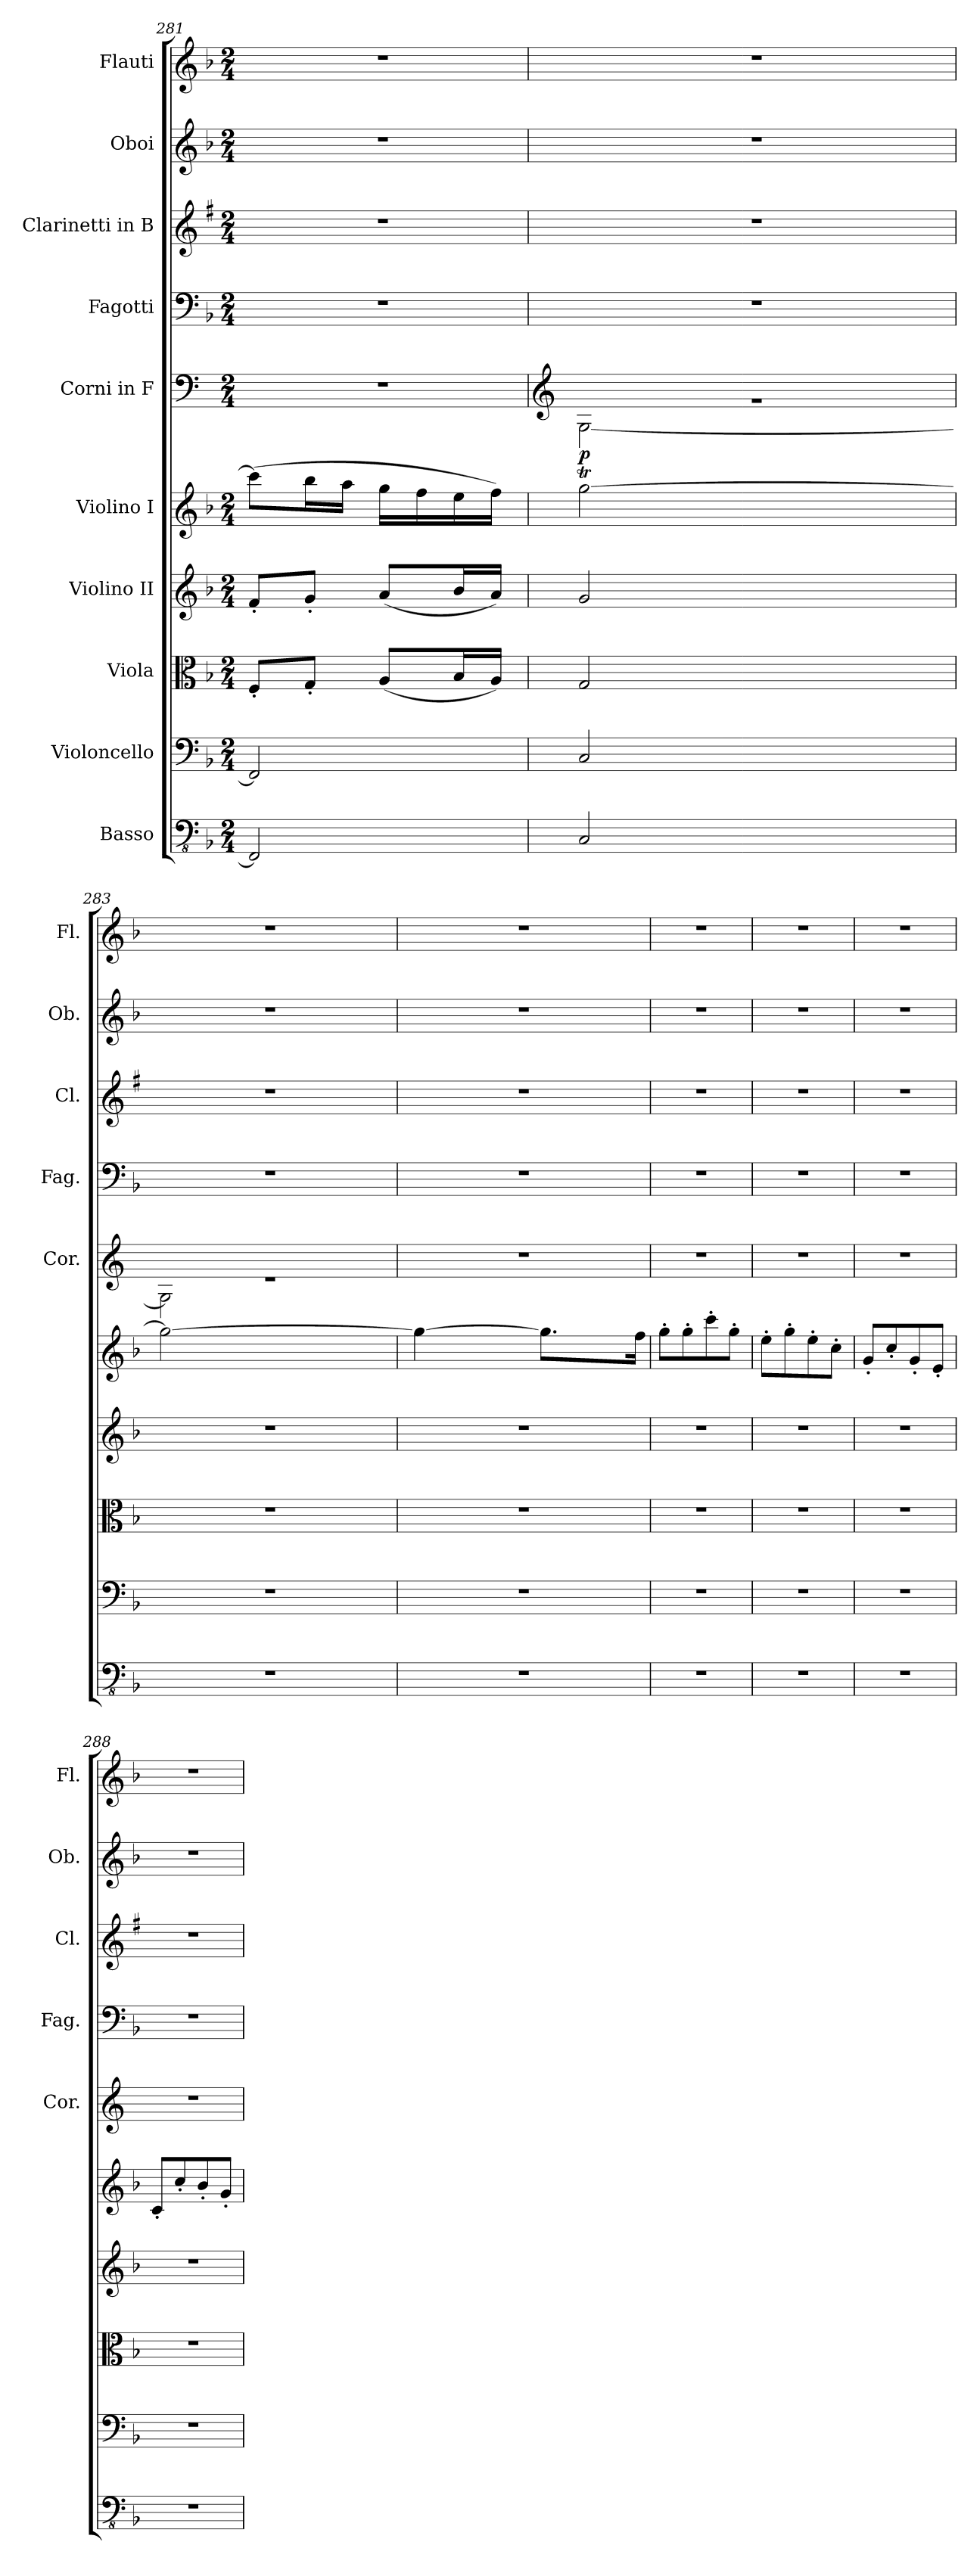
**kern	**kern	**kern	**kern	**kern	**dynam	**kern	**dynam	**kern	**kern	**kern	**kern
*part10	*part9	*part8	*part7	*part6	*part6	*part5	*part5	*part4	*part3	*part2	*part1
*staff10	*staff9	*staff8	*staff7	*staff6	*staff6	*staff5	*staff5	*staff4	*staff3	*staff2	*staff1
*I"Basso	*I"Violoncello	*I"Viola	*I"Violino II	*I"Violino I	*	*I"Corni in F	*	*I"Fagotti	*I"Clarinetti in B	*I"Oboi	*I"Flauti
*	*	*	*	*	*	*I'Cor.	*	*I'Fag.	*I'Cl.	*I'Ob.	*I'Fl.
*clefFv4	*clefF4	*clefC3	*clefG2	*clefG2	*	*clefF4	*	*clefF4	*clefG2	*clefG2	*clefG2
*	*	*	*	*	*	*ITrd4c7	*	*	*ITrd1c2	*	*
*k[b-]	*k[b-]	*k[b-]	*k[b-]	*k[b-]	*	*k[b-]	*	*k[b-]	*k[b-]	*k[b-]	*k[b-]
*M2/4	*M2/4	*M2/4	*M2/4	*M2/4	*	*M2/4	*	*M2/4	*M2/4	*M2/4	*M2/4
=281	=281	=281	=281	=281	=281	=281	=281	=281	=281	=281	=281
2FFF/]	2FF/]	8F'/L	8f'/L	(8ccc\L]	.	2r	.	2r	2r	2r	2r
.	.	8G'/J	8g'/J	16bb-\L	.	.	.	.	.	.	.
.	.	.	.	16aa\JJ	.	.	.	.	.	.	.
.	.	(8A/L	(8a/L	16gg\LL	.	.	.	.	.	.	.
.	.	.	.	16ff\	.	.	.	.	.	.	.
.	.	16B-/L	16b-/L	16ee\	.	.	.	.	.	.	.
.	.	16A/JJ)	16a/JJ)	16ff\JJ)	.	.	.	.	.	.	.
!!LO:PB:g=z
=282	=282	=282	=282	=282	=282	=282	=282	=282	=282	=282	=282
*	*	*	*	*	*	*clefG2	*	*	*	*	*
*	*	*	*	*^	*	*^	*	*	*	*	*
!	!	!	!	!	!	!	!	!	!LO:DY:b	!	!	!	!
2CC/	2C/	2G/	2g/	[2ggT\	32aayy	.	2rg	[2C\	p	2r	2r	2r	2r
.	.	.	.	.	32ggyy	.	.	.	.	.	.	.	.
.	.	.	.	.	32aayy	.	.	.	.	.	.	.	.
.	.	.	.	.	32ggyy	.	.	.	.	.	.	.	.
.	.	.	.	.	32aayy	.	.	.	.	.	.	.	.
.	.	.	.	.	32ggyy	.	.	.	.	.	.	.	.
.	.	.	.	.	32aayy	.	.	.	.	.	.	.	.
.	.	.	.	.	32ggyy	.	.	.	.	.	.	.	.
.	.	.	.	.	32aayy	.	.	.	.	.	.	.	.
.	.	.	.	.	32ggyy	.	.	.	.	.	.	.	.
.	.	.	.	.	32aayy	.	.	.	.	.	.	.	.
.	.	.	.	.	32ggyy	.	.	.	.	.	.	.	.
.	.	.	.	.	32aayy	.	.	.	.	.	.	.	.
.	.	.	.	.	32ggyy	.	.	.	.	.	.	.	.
.	.	.	.	.	32aayy	.	.	.	.	.	.	.	.
.	.	.	.	.	32ggyy	.	.	.	.	.	.	.	.
=283	=283	=283	=283	=283	=283	=283	=283	=283	=283	=283	=283	=283	=283
2r	2r	2r	2r	2gg\_	32aayy	.	2re	2C\]	.	2r	2r	2r	2r
.	.	.	.	.	32ggyy	.	.	.	.	.	.	.	.
.	.	.	.	.	32aayy	.	.	.	.	.	.	.	.
.	.	.	.	.	32ggyy	.	.	.	.	.	.	.	.
.	.	.	.	.	32aayy	.	.	.	.	.	.	.	.
.	.	.	.	.	32ggyy	.	.	.	.	.	.	.	.
.	.	.	.	.	32aayy	.	.	.	.	.	.	.	.
.	.	.	.	.	32ggyy	.	.	.	.	.	.	.	.
.	.	.	.	.	32aayy	.	.	.	.	.	.	.	.
.	.	.	.	.	32ggyy	.	.	.	.	.	.	.	.
.	.	.	.	.	32aayy	.	.	.	.	.	.	.	.
.	.	.	.	.	32ggyy	.	.	.	.	.	.	.	.
.	.	.	.	.	32aayy	.	.	.	.	.	.	.	.
.	.	.	.	.	32ggyy	.	.	.	.	.	.	.	.
.	.	.	.	.	32aayy	.	.	.	.	.	.	.	.
.	.	.	.	.	32ggyy	.	.	.	.	.	.	.	.
*	*	*	*	*	*	*	*v	*v	*	*	*	*	*
=284	=284	=284	=284	=284	=284	=284	=284	=284	=284	=284	=284	=284
2r	2r	2r	2r	4gg\_	32aayy	.	2r	.	2r	2r	2r	2r
.	.	.	.	.	32ggyy	.	.	.	.	.	.	.
.	.	.	.	.	32aayy	.	.	.	.	.	.	.
.	.	.	.	.	32ggyy	.	.	.	.	.	.	.
.	.	.	.	.	32aayy	.	.	.	.	.	.	.
.	.	.	.	.	32ggyy	.	.	.	.	.	.	.
.	.	.	.	.	32aayy	.	.	.	.	.	.	.
.	.	.	.	.	32ggyy	.	.	.	.	.	.	.
.	.	.	.	8.ggTTT\L]	32aayy	.	.	.	.	.	.	.
.	.	.	.	.	32ggyy	.	.	.	.	.	.	.
.	.	.	.	.	32aayy	.	.	.	.	.	.	.
.	.	.	.	.	32ggyy	.	.	.	.	.	.	.
.	.	.	.	.	32aayy	.	.	.	.	.	.	.
.	.	.	.	.	32ggyy	.	.	.	.	.	.	.
.	.	.	.	16ff\Jk	16ryy	.	.	.	.	.	.	.
=285	=285	=285	=285	=285	=285	=285	=285	=285	=285	=285	=285	=285
!	!	!	!	!	!	!LO:DY:b	!	!	!	!	!	!
*	*	*	*	*v	*v	*	*	*	*	*	*	*
2r	2r	2r	2r	8gg'\L	other-dynamics	2r	.	2r	2r	2r	2r
.	.	.	.	8gg'\	.	.	.	.	.	.	.
.	.	.	.	8ccc'\	.	.	.	.	.	.	.
.	.	.	.	8gg'\J	.	.	.	.	.	.	.
=286	=286	=286	=286	=286	=286	=286	=286	=286	=286	=286	=286
2r	2r	2r	2r	8ee'\L	.	2r	.	2r	2r	2r	2r
.	.	.	.	8gg'\	.	.	.	.	.	.	.
.	.	.	.	8ee'\	.	.	.	.	.	.	.
.	.	.	.	8cc'\J	.	.	.	.	.	.	.
=287	=287	=287	=287	=287	=287	=287	=287	=287	=287	=287	=287
2r	2r	2r	2r	8g'/L	.	2r	.	2r	2r	2r	2r
.	.	.	.	8cc'/	.	.	.	.	.	.	.
.	.	.	.	8g'/	.	.	.	.	.	.	.
.	.	.	.	8e'/J	.	.	.	.	.	.	.
=288	=288	=288	=288	=288	=288	=288	=288	=288	=288	=288	=288
2r	2r	2r	2r	8c'/L	.	2r	.	2r	2r	2r	2r
.	.	.	.	8cc'/	.	.	.	.	.	.	.
.	.	.	.	8b-'/	.	.	.	.	.	.	.
.	.	.	.	8g'/J	.	.	.	.	.	.	.
=	=	=	=	=	=	=	=	=	=	=	=
*-	*-	*-	*-	*-	*-	*-	*-	*-	*-	*-	*-
